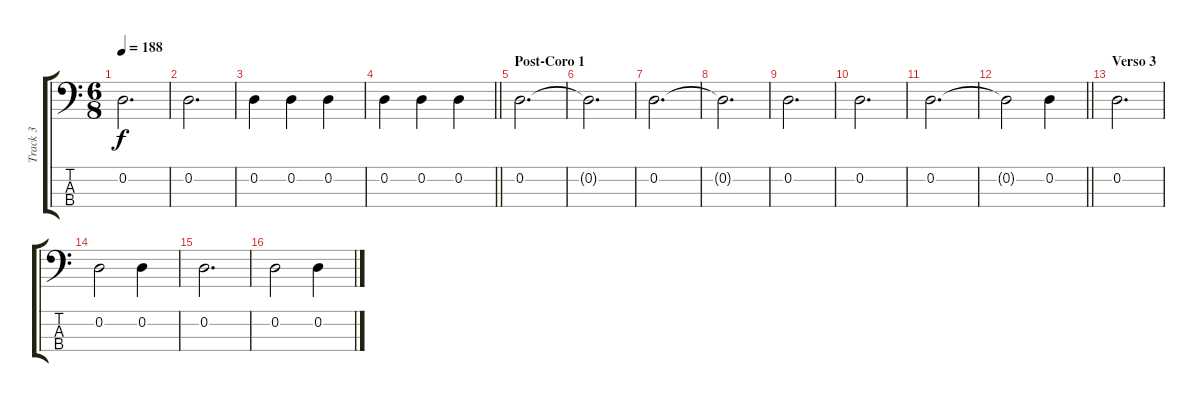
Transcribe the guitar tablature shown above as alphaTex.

\track ("Track 3" "Track 3") {instrument fretlessbass}
\staff {score tabs}
\tuning (G2 D2 A1 E1) {hide}
\ts (6 8)
\tempo 188
\clef f4
\ks c
0.2.2{d dy f} |
0.2.2{d} |
0.2.4 0.2.4 0.2.4 |
\barLineRight lightlight
0.2.4 0.2.4 0.2.4 |
\section ("" "Post-Coro 1")
0.2.2{d} |
0.2{t}.2{d} |
0.2.2{d} |
0.2{t}.2{d} |
0.2.2{d} |
0.2.2{d} |
0.2.2{d} |
\barLineRight lightlight
0.2{t}.2 0.2.4 |
\section ("" "Verso 3")
0.2.2{d} |
0.2.2 0.2.4 |
0.2.2{d} |
0.2.2 0.2.4
